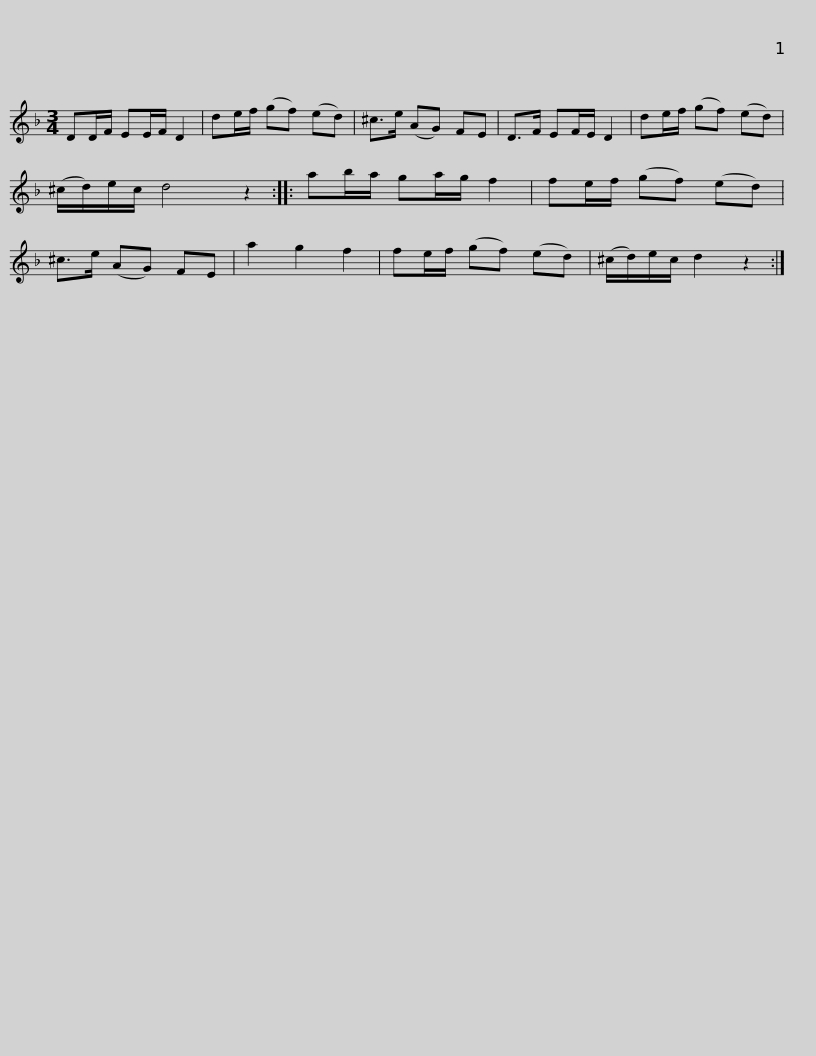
X:1
L:1/8
M:3/4
I:linebreak $
K:Dmin
V:1 treble
V:1
 DD/F/ EE/F/ D2 | de/f/ (gf) (ed) | ^c>e (AG) FE | D>F EF/E/ D2 | de/f/ (gf) (ed) | %5
 (^c/d/)e/c/ d4 z2 ::$ ab/a/ ga/g/ f2 | fe/f/ (gf) (ed) | ^c>e (AG) FE | a2 g2 f2 | %10
 fe/f/ (gf) (ed) | (^c/d/)e/c/ d2 z2 :| %12
